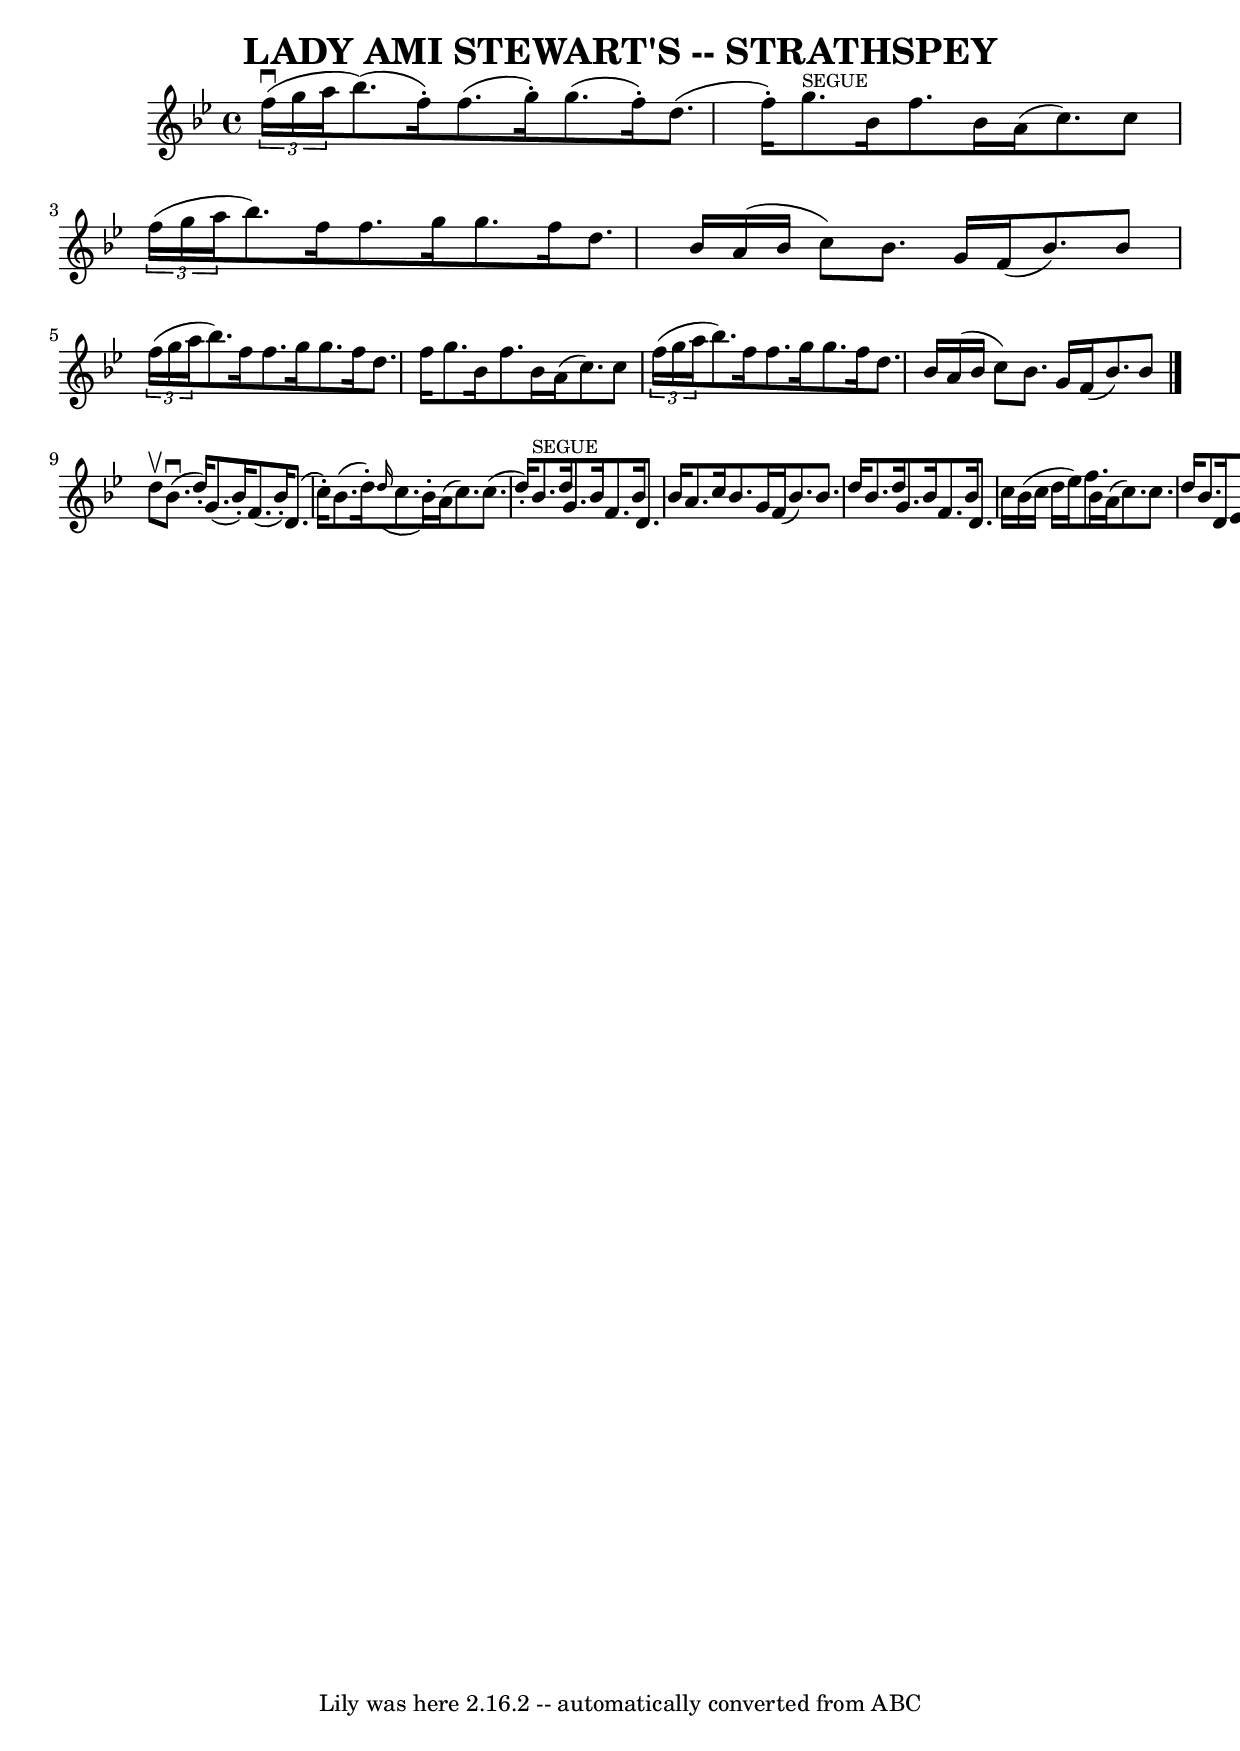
\version "2.16.2"
\include "Mammoth.ily"
\header {
  %% book = "Ryan's Mammoth Collection of Fiddle Tunes"
  crossRefNumber = "1"
  footnotes = ""
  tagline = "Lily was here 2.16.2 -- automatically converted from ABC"
  title = "LADY AMI STEWART'S -- STRATHSPEY"

}
voicedefault =  {


  \override Staff.TimeSignature #'style = #'C
  \time 4/4 
  \key bes \major     \times 2/3 { f''16 (^\downbow g''16 a''16 
				   
				 }       |
  bes''8. () f''16-.) f''8. (g''16-.) g''8. 
  (f''16-.) d''8. (f''16-.)   |
  g''8.^\segue bes'16  
  f''8. bes'16 a'16 (c''8.) c''8    \times 2/3 { f''16 (
						 g''16 a''16  
					       }       |
  bes''8.) f''16 f''8. g''16    
  g''8. f''16 d''8. bes'16    |
  a'16 (bes'16 c''8)   
  bes'8. g'16 f'16 (bes'8.) bes'8    \times 2/3 { f''16 (g''16 
						  a''16  
						}   |
  |
  bes''8.) f''16 f''8. g''16    
  g''8. f''16 d''8. f''16    |
  g''8. bes'16 f''8.    
  bes'16 a'16 (c''8.) c''8    \times 2/3 { f''16 (g''16 a''16  

					 }       |
  bes''8.) f''16 f''8. g''16 g''8. f''16    
  d''8. bes'16    |
  a'16 (bes'16 c''8) bes'8. g'16    
  f'16 (bes'8.) bes'8    \bar "|." d''8^\upbow       |
  
  bes'8. (^\downbow d''16-.) g'8. (bes'16-.) f'8. (bes'16-.) 
  d'8. (c''16-.)   |
  bes'8. (d''16-.)   \grace { d''16 
			       (
			     } c''8. bes'16-.) a'16 (c''8.) c''8. (d''16-.)       
  |
  bes'8.^\segue d''16 g'8. bes'16 f'8. bes'16    
  d'8. bes'16    |
  a'8. c''16 bes'8. g'16 f'16 (bes'8. 
  ) bes'8. d''16    |
  |
  bes'8. d''16 g'8.    
  bes'16 f'8. bes'16 d'8. c''16    |
  bes'16 (c''16    
  d''16 ees''16) f''8. bes'16 a'16 (c''8.) c''8. d''16   
  |
  bes'8. d'16 ees'8. f'16 g'8. a'16 bes'8.    
  g''16    |
  f''8. bes'16 a'8. g'16 f'16 (bes'8.)   
  bes'8    \bar "|."   

}

\score{
  <<

    \context Staff="default"
    {
      \voicedefault 
      
    }

  >>
  \layout {
    
  }
  \midi {
  }

}
